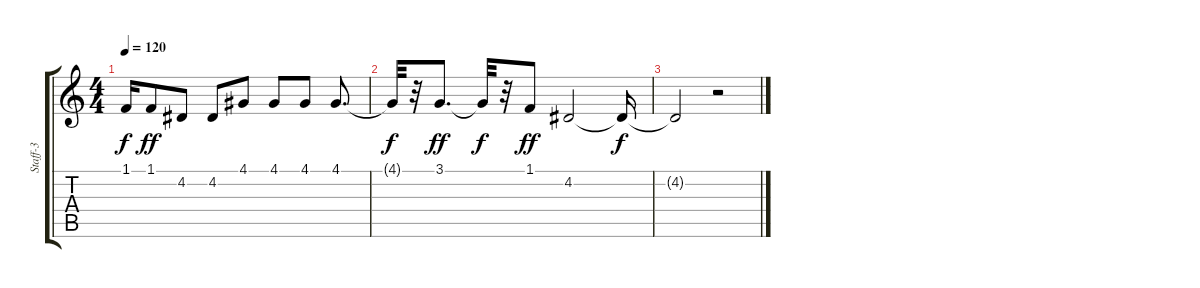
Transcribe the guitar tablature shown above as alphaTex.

\track ("Staff-3" "Staff-3") {instrument electricpiano1}
\staff {score tabs}
\tuning (E4 B3 G3 D3 A2 E2) {hide}
\ts (4 4)
\tempo 120
\clef g2
\ks c
1.1{t}.16{dy f} 1.1.8{dy ff} 4.2.8 4.2.8 4.1.8 4.1.8 4.1.8 4.1.8{d} |
4.1{t}.32{dy f} r.32 3.1.8{d dy ff} 3.1{t}.32{dy f} r.32 1.1.8{dy ff} 4.2.2 4.2{t}.16{dy f} |
4.2{t}.2 r.2
